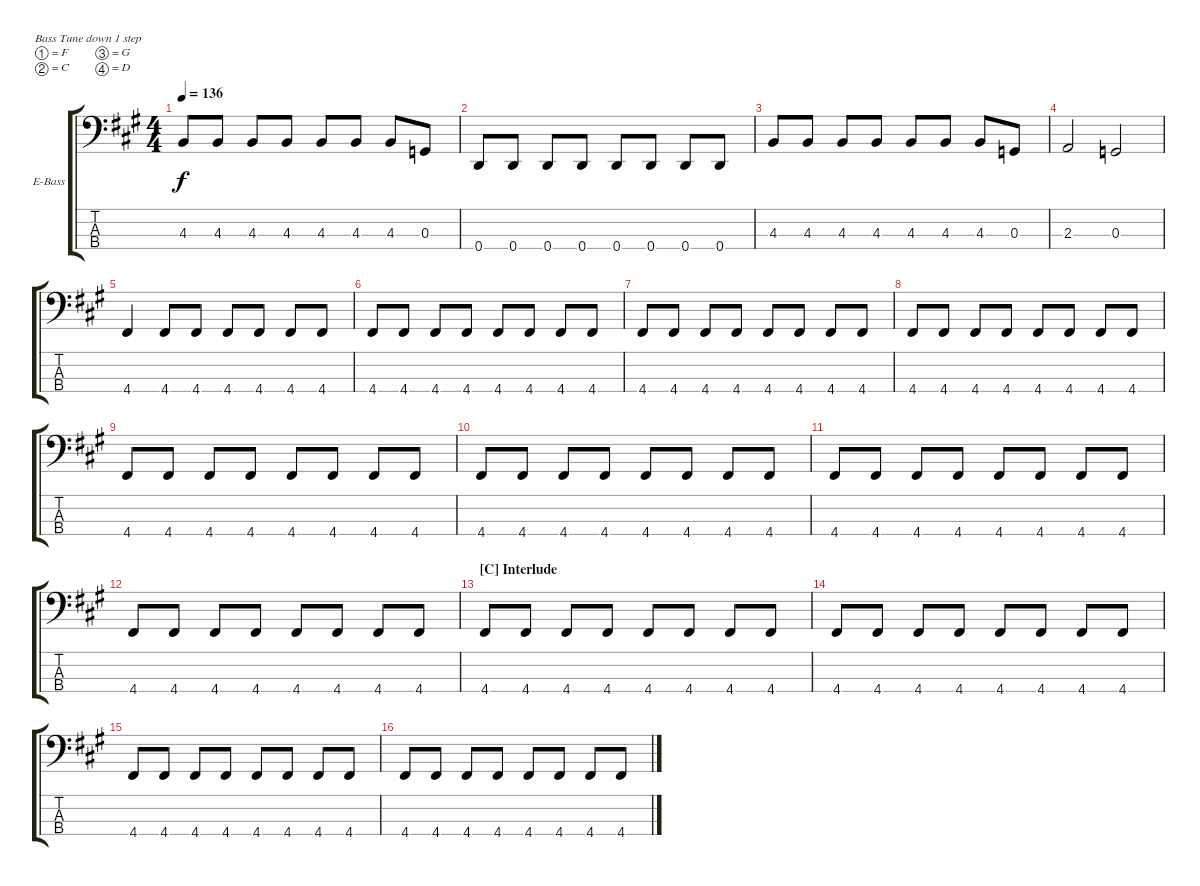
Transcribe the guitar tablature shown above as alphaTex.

\defaultSystemsLayout 4
\bracketExtendMode groupsimilarinstruments
\firstSystemTrackNameOrientation horizontal
\otherSystemsTrackNameOrientation horizontal
\track ("Electric Bass" "E-Bass") {instrument electricbassfinger}
\staff {score tabs}
\tuning (F2 C2 G1 D1)
\ts (4 4)
\tempo 136
\clef f4
\scale
1.07062
\ks a
4.3.8{dy f} 4.3.8 4.3.8 4.3.8 4.3.8 4.3.8 4.3.8 0.3.8 |
\scale
0.929382 0.4.8 0.4.8 0.4.8 0.4.8 0.4.8 0.4.8 0.4.8 0.4.8 |
\scale
1.07062 4.3.8 4.3.8 4.3.8 4.3.8 4.3.8 4.3.8 4.3.8 0.3.8 |
\scale
0.929382 2.3.2 0.3.2 |
\scale
1.07062 4.4.4 4.4.8 4.4.8 4.4.8 4.4.8 4.4.8 4.4.8 |
\scale
0.929382 4.4.8 4.4.8 4.4.8 4.4.8 4.4.8 4.4.8 4.4.8 4.4.8 |
\scale
1.07062 4.4.8 4.4.8 4.4.8 4.4.8 4.4.8 4.4.8 4.4.8 4.4.8 |
\scale
0.929382 4.4.8 4.4.8 4.4.8 4.4.8 4.4.8 4.4.8 4.4.8 4.4.8 |
\scale
1.07062 4.4.8 4.4.8 4.4.8 4.4.8 4.4.8 4.4.8 4.4.8 4.4.8 |
\scale
0.929382 4.4.8 4.4.8 4.4.8 4.4.8 4.4.8 4.4.8 4.4.8 4.4.8 |
\scale
1.07062 4.4.8 4.4.8 4.4.8 4.4.8 4.4.8 4.4.8 4.4.8 4.4.8 |
\scale
0.929382 4.4.8 4.4.8 4.4.8 4.4.8 4.4.8 4.4.8 4.4.8 4.4.8 |
\section ("C" "Interlude")
\scale
1.07062 4.4.8 4.4.8 4.4.8 4.4.8 4.4.8 4.4.8 4.4.8 4.4.8 |
\scale
0.929382 4.4.8 4.4.8 4.4.8 4.4.8 4.4.8 4.4.8 4.4.8 4.4.8 |
\scale
1.07062 4.4.8 4.4.8 4.4.8 4.4.8 4.4.8 4.4.8 4.4.8 4.4.8 |
\scale
0.929382 4.4.8 4.4.8 4.4.8 4.4.8 4.4.8 4.4.8 4.4.8 4.4.8
